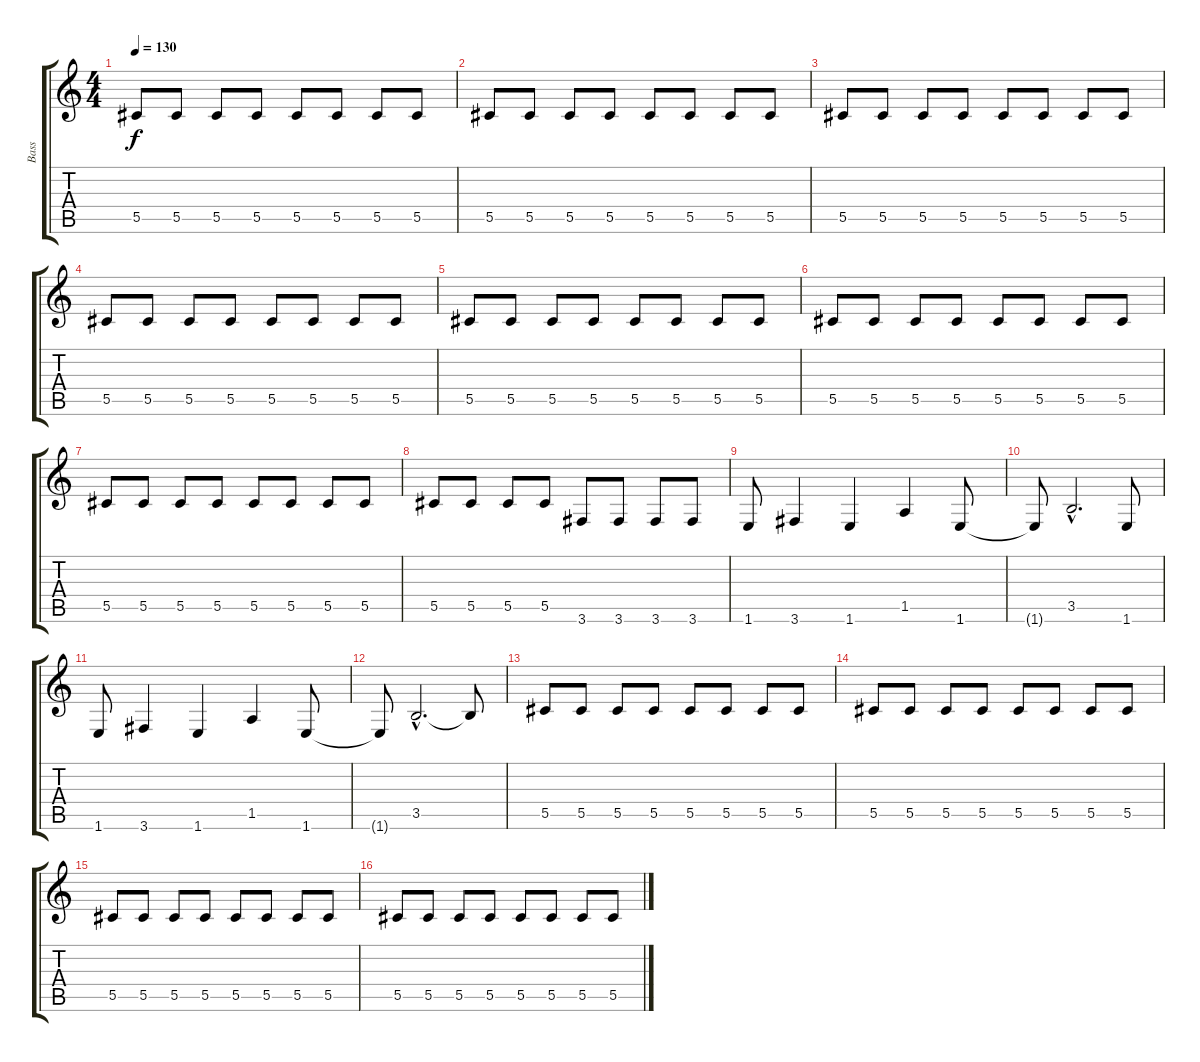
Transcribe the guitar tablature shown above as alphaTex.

\track ("Bass" "Bass") {instrument electricbassfinger}
\staff {score tabs}
\tuning (Eb4 Bb3 Gb3 Db3 Ab2 Eb2) {hide}
\ts (4 4)
\tempo 130
\clef g2
\ks c
5.5.8{dy f} 5.5.8 5.5.8 5.5.8 5.5.8 5.5.8 5.5.8 5.5.8 |
5.5.8 5.5.8 5.5.8 5.5.8 5.5.8 5.5.8 5.5.8 5.5.8 |
5.5.8 5.5.8 5.5.8 5.5.8 5.5.8 5.5.8 5.5.8 5.5.8 |
5.5.8 5.5.8 5.5.8 5.5.8 5.5.8 5.5.8 5.5.8 5.5.8 |
5.5.8 5.5.8 5.5.8 5.5.8 5.5.8 5.5.8 5.5.8 5.5.8 |
5.5.8 5.5.8 5.5.8 5.5.8 5.5.8 5.5.8 5.5.8 5.5.8 |
5.5.8 5.5.8 5.5.8 5.5.8 5.5.8 5.5.8 5.5.8 5.5.8 |
5.5.8 5.5.8 5.5.8 5.5.8 3.6.8 3.6.8 3.6.8 3.6.8 |
1.6.8 3.6.4 1.6.4 1.5.4 1.6.8 |
1.6{t}.8 3.5{hac}.2{d} 1.6.8 |
1.6.8 3.6.4 1.6.4 1.5.4 1.6.8 |
1.6{t}.8 3.5{hac}.2{d} 3.5{t}.8 |
5.5.8 5.5.8 5.5.8 5.5.8 5.5.8 5.5.8 5.5.8 5.5.8 |
5.5.8 5.5.8 5.5.8 5.5.8 5.5.8 5.5.8 5.5.8 5.5.8 |
5.5.8 5.5.8 5.5.8 5.5.8 5.5.8 5.5.8 5.5.8 5.5.8 |
5.5.8 5.5.8 5.5.8 5.5.8 5.5.8 5.5.8 5.5.8 5.5.8
